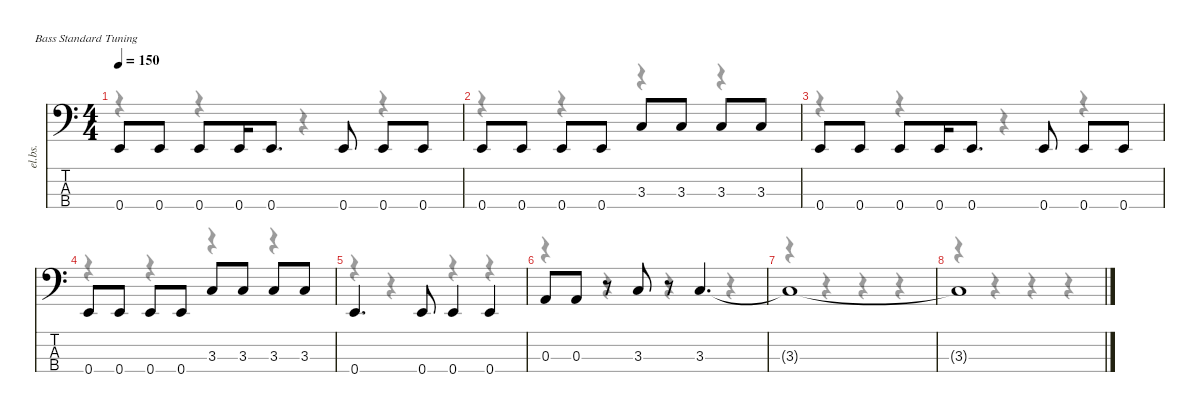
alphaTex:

\defaultSystemsLayout 4
\hideDynamics
\bracketExtendMode nobrackets
\otherSystemsTrackNameOrientation horizontal
\track ("Bass" "el.bs.") {instrument electricbasspick}
\staff {score tabs}
\tuning (G2 D2 A1 E1)
\voice
\ts (4 4)
\tempo 150
\clef f4
\ks c
0.4.8{dy f beam Up} 0.4.8{beam Up} 0.4.8{beam Up} 0.4.16{beam Up} 0.4.8{d beam Up} 0.4.8{beam Up} 0.4.8{beam Up} 0.4.8{beam Up} |
0.4.8{beam Up} 0.4.8{beam Up} 0.4.8{beam Up} 0.4.8{beam Up} 3.3.8{beam Up} 3.3.8{beam Up} 3.3.8{beam Up} 3.3.8{beam Up} |
0.4.8{beam Up} 0.4.8{beam Up} 0.4.8{beam Up} 0.4.16{beam Up} 0.4.8{d beam Up} 0.4.8{beam Up} 0.4.8{beam Up} 0.4.8{beam Up} |
0.4.8{beam Up} 0.4.8{beam Up} 0.4.8{beam Up} 0.4.8{beam Up} 3.3.8{beam Up} 3.3.8{beam Up} 3.3.8{beam Up} 3.3.8{beam Up} |
0.4.4{d beam Up} 0.4.8{beam Up} 0.4.4{beam Up} 0.4.4{beam Up} |
0.3.8{beam Up} 0.3.8{beam Up} r.8{beam Up} 3.3.8{beam Up} r.8{beam Up} 3.3.4{d beam Up} |
3.3{t}.1{beam Up} |
3.3{t}.1{beam Up}
\voice
\clef f4
\ottava regular
\simile none
\ks c
r.4{dy mf beam Down} r.4{beam Down} r.4{beam Down} r.4{beam Down} |
r.4{beam Down} r.4{beam Down} r.4{beam Down} r.4{beam Down} |
r.4{beam Down} r.4{beam Down} r.4{beam Down} r.4{beam Down} |
r.4{beam Down} r.4{beam Down} r.4{beam Down} r.4{beam Down} |
r.4{beam Down} r.4{beam Down} r.4{beam Down} r.4{beam Down} |
r.4{beam Down} r.4{beam Down} r.4{beam Down} r.4{beam Down} |
r.4{beam Down} r.4{beam Down} r.4{beam Down} r.4{beam Down} |
r.4{beam Down} r.4{beam Down} r.4{beam Down} r.4{beam Down}
